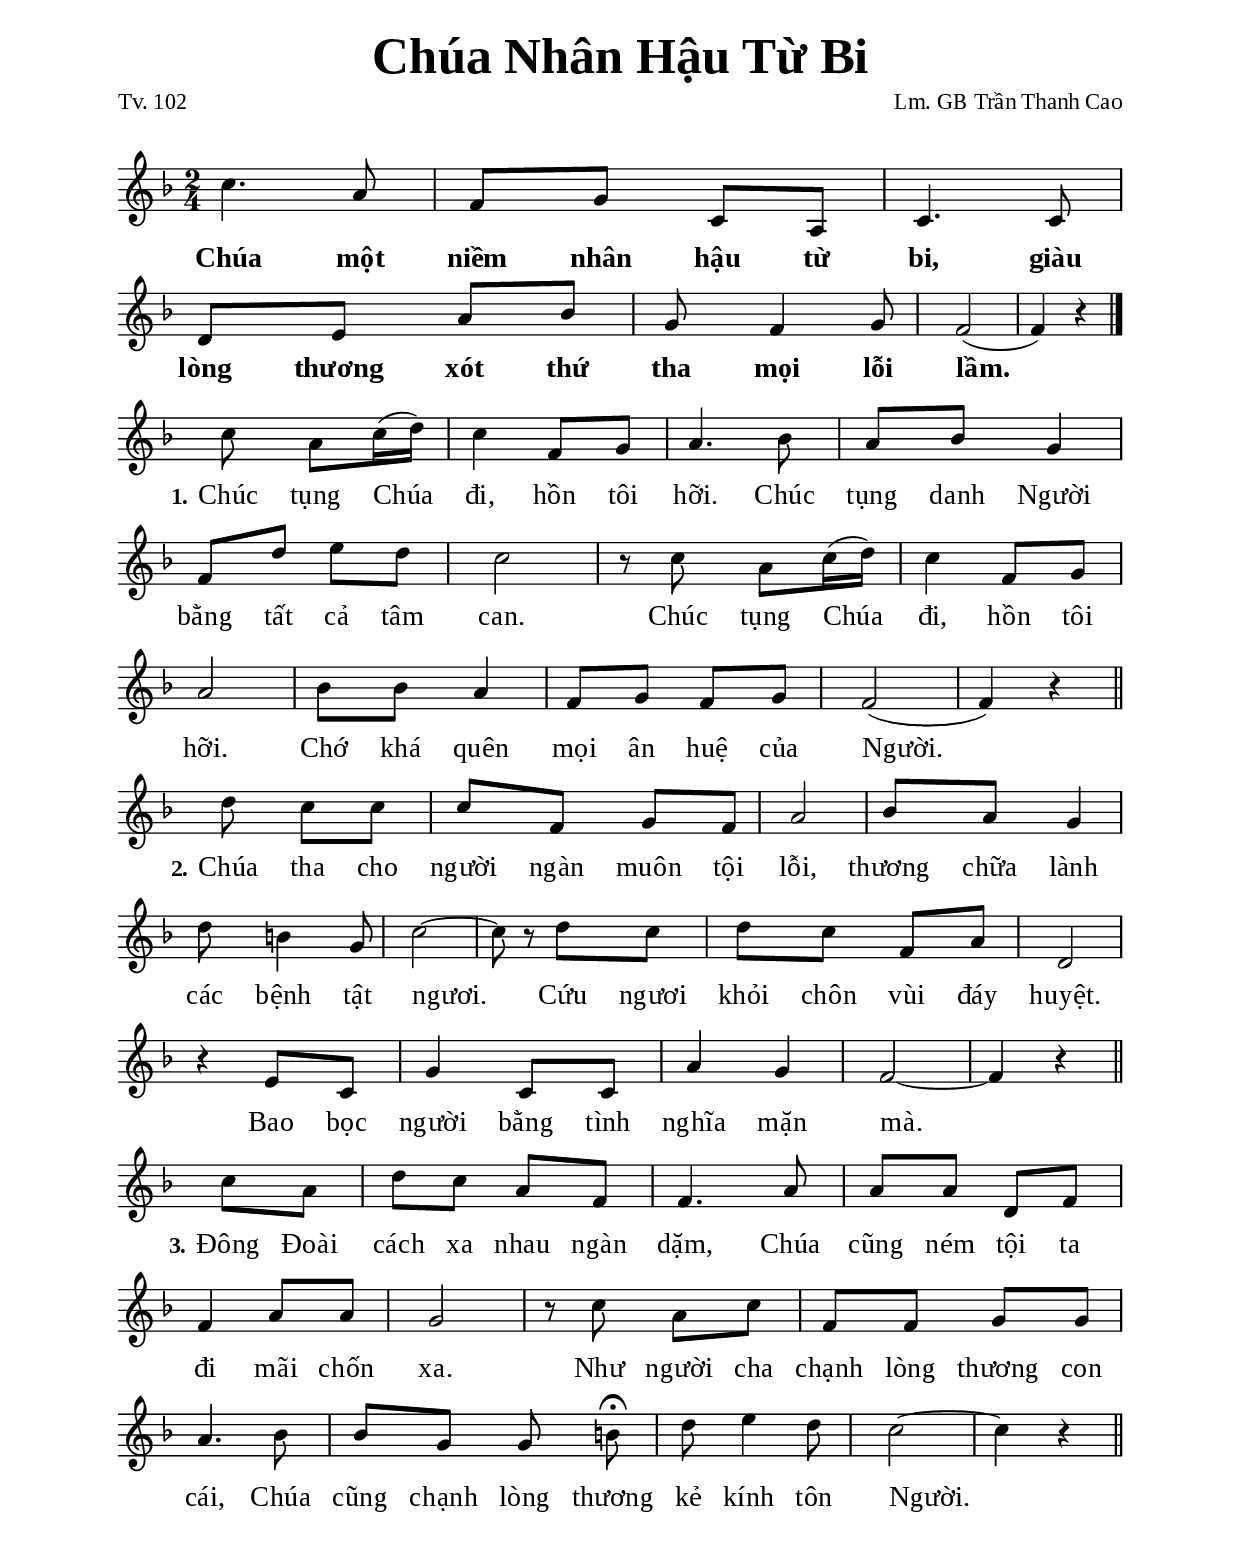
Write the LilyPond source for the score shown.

% Cài đặt chung
\version "2.22.1"
\include "english.ly"

\header {
  title = \markup { \fontsize #3 "Chúa Nhân Hậu Từ Bi" }
  poet = "Tv. 102"
  composer = "Lm. GB Trần Thanh Cao"
  arranger = " "
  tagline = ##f
}

% Nhạc điệp khúc
nhacDiepKhuc = \relative c'' {
  c4. a8 |
  f g c, a |
  c4. c8 |
  d e a bf |
  g f4 g8 |
  f2 ( |
  f4) r \bar "|."
}

% Nhạc phiên khúc
nhacPhienKhucMot = \relative c'' {
  \partial 4. c8 a c16 (d) |
  c4 f,8 g |
  a4. bf8 |
  a bf g4 |
  f8 d' e d |
  c2 |
  r8 c a c16 (d) |
  c4 f,8 g |
  a2 |
  bf8 bf a4 |
  f8 g f g |
  f2 ( |
  f4) r \bar "||"
}

nhacPhienKhucHai = \relative c'' {
  \partial 4. d8 c c |
  c f, g f |
  a2 |
  bf8 a g4 |
  d'8 b!4 g8 |
  c2 ~ |
  c8 r d c |
  d c f, a |
  d,2 |
  r4 e8 c |
  g'4 c,8 c |
  a'4 g |
  f2 ~ |
  f4 r \bar "||"
}

nhacPhienKhucBa = \relative c'' {
  \partial 4 c8 a |
  d c a f |
  f4. a8 |
  a a d, f |
  f4 a8 a |
  g2 |
  r8 c a c |
  f, f g g |
  a4. bf8 |
  bf g
  \autoBeamOff
  g b \fermata |
  \autoBeamOn
  d e4 d8 |
  c2 ~ |
  c4 r \bar "||"
}

% Lời điệp khúc
loiDiepKhuc = \lyricmode {
  \override Lyrics.LyricText.font-series = #'bold
  Chúa một niềm nhân hậu từ bi,
  giàu lòng thương xót thứ tha mọi lỗi lầm.
}

% Lời phiên khúc
loiPhienKhucMot = \lyricmode {
  \set stanza = #"1."
  Chúc tụng Chúa đi, hồn tôi hỡi.
  Chúc tụng danh Người bằng tất cả tâm can.
  Chúc tụng Chúa đi, hồn tôi hỡi.
  Chớ khá quên mọi ân huệ của Người.
}

loiPhienKhucHai = \lyricmode {
  \set stanza = #"2."
  Chúa tha cho người ngàn muôn tội lỗi,
  thương chữa lành các bệnh tật ngươi.
  Cứu ngươi khỏi chôn vùi đáy huyệt.
  Bao bọc người bằng tình nghĩa mặn mà.
}

loiPhienKhucBa = \lyricmode {
  \set stanza = #"3."
  Đông Đoài cách xa nhau ngàn dặm,
  Chúa cũng ném tội ta đi mãi chốn xa.
  Như người cha chạnh lòng thương con cái,
  Chúa cũng chạnh lòng thương kẻ kính tôn Người.
}

% Dàn trang
\paper {
  #(set-paper-size "a4")
  top-margin = 20\mm
  bottom-margin = 10\mm
  left-margin = 20\mm
  right-margin = 20\mm
  indent = #0
  #(define fonts
    (make-pango-font-tree
      "Liberation Serif"
      "Liberation Serif"
      "Liberation Serif"
      (/ 20 20)))
  page-count = #1
  system-system-spacing = #'((basic-distance . 12)
                             (minimum-distance . 12)
                             (padding . 1))
  score-system-spacing = #'((basic-distance . 12)
                             (minimum-distance . 12)
                             (padding . 1))
}

% Thiết lập tông và nhịp
TongNhip = { \key f \major \time 2/4 }

\score {
  \new ChoirStaff <<
    \new Staff = diepKhuc \with {
        \consists "Merge_rests_engraver"
        %\magnifyStaff #(magstep +1)
      }
      <<
      \new Voice = beSop {
        \TongNhip \stemNeutral \nhacDiepKhuc
      }
    >>
    \new Lyrics \with {
          \override VerticalAxisGroup.
            nonstaff-relatedstaff-spacing.padding = #1
          \override VerticalAxisGroup.
            nonstaff-unrelatedstaff-spacing.padding = #1
        }
        \lyricsto beSop \loiDiepKhuc
  >>
  \layout {
    \override Lyrics.LyricText.font-series = #'bold
    \override Lyrics.LyricText.font-size = #+2
    \override Lyrics.LyricSpace.minimum-distance = #6
    \override Score.BarNumber.break-visibility = ##(#f #f #f)
    \override Score.SpacingSpanner.uniform-stretching = ##t
  }
}

\score {
  \new ChoirStaff <<
    \new Staff = phienKhuc \with {
        %\magnifyStaff #(magstep +1)
      }
      <<
      \new Voice = beSop {
        \TongNhip \nhacPhienKhucMot
      }
    >>
    \new Lyrics \with {
          \override VerticalAxisGroup.
            nonstaff-relatedstaff-spacing.padding = #1
          \override VerticalAxisGroup.
            nonstaff-unrelatedstaff-spacing.padding = #1
        }
        \lyricsto beSop \loiPhienKhucMot
  >>
  \layout {
    \override Staff.TimeSignature.transparent = ##t
    \override Lyrics.LyricText.font-size = #+2
    \override Lyrics.LyricSpace.minimum-distance = #3
    \override Score.BarNumber.break-visibility = ##(#f #f #f)
    \override Score.SpacingSpanner.uniform-stretching = ##t
  }
}

\score {
  \new ChoirStaff <<
    \new Staff = phienKhuc \with {
        %\magnifyStaff #(magstep +1)
      }
      <<
      \new Voice = beSop {
        \TongNhip \nhacPhienKhucHai
      }
    >>
    \new Lyrics \with {
          \override VerticalAxisGroup.
            nonstaff-relatedstaff-spacing.padding = #1.2
          \override VerticalAxisGroup.
            nonstaff-unrelatedstaff-spacing.padding = #1
        }
        \lyricsto beSop \loiPhienKhucHai
  >>
  \layout {
    \override Staff.TimeSignature.transparent = ##t
    \override Lyrics.LyricText.font-size = #+2
    \override Lyrics.LyricSpace.minimum-distance = #3
    \override Score.BarNumber.break-visibility = ##(#f #f #f)
    \override Score.SpacingSpanner.uniform-stretching = ##t
  }
}

\score {
  \new ChoirStaff <<
    \new Staff = phienKhuc \with {
        %\magnifyStaff #(magstep +1)
      }
      <<
      \new Voice = beSop {
        \TongNhip \nhacPhienKhucBa
      }
    >>
    \new Lyrics \with {
          \override VerticalAxisGroup.
            nonstaff-relatedstaff-spacing.padding = #1.5
          \override VerticalAxisGroup.
            nonstaff-unrelatedstaff-spacing.padding = #1
        }
        \lyricsto beSop \loiPhienKhucBa
  >>
  \layout {
    \override Staff.TimeSignature.transparent = ##t
    \override Lyrics.LyricText.font-size = #+2
    \override Lyrics.LyricSpace.minimum-distance = #2
    \override Score.BarNumber.break-visibility = ##(#f #f #f)
    \override Score.SpacingSpanner.uniform-stretching = ##t
  }
}
